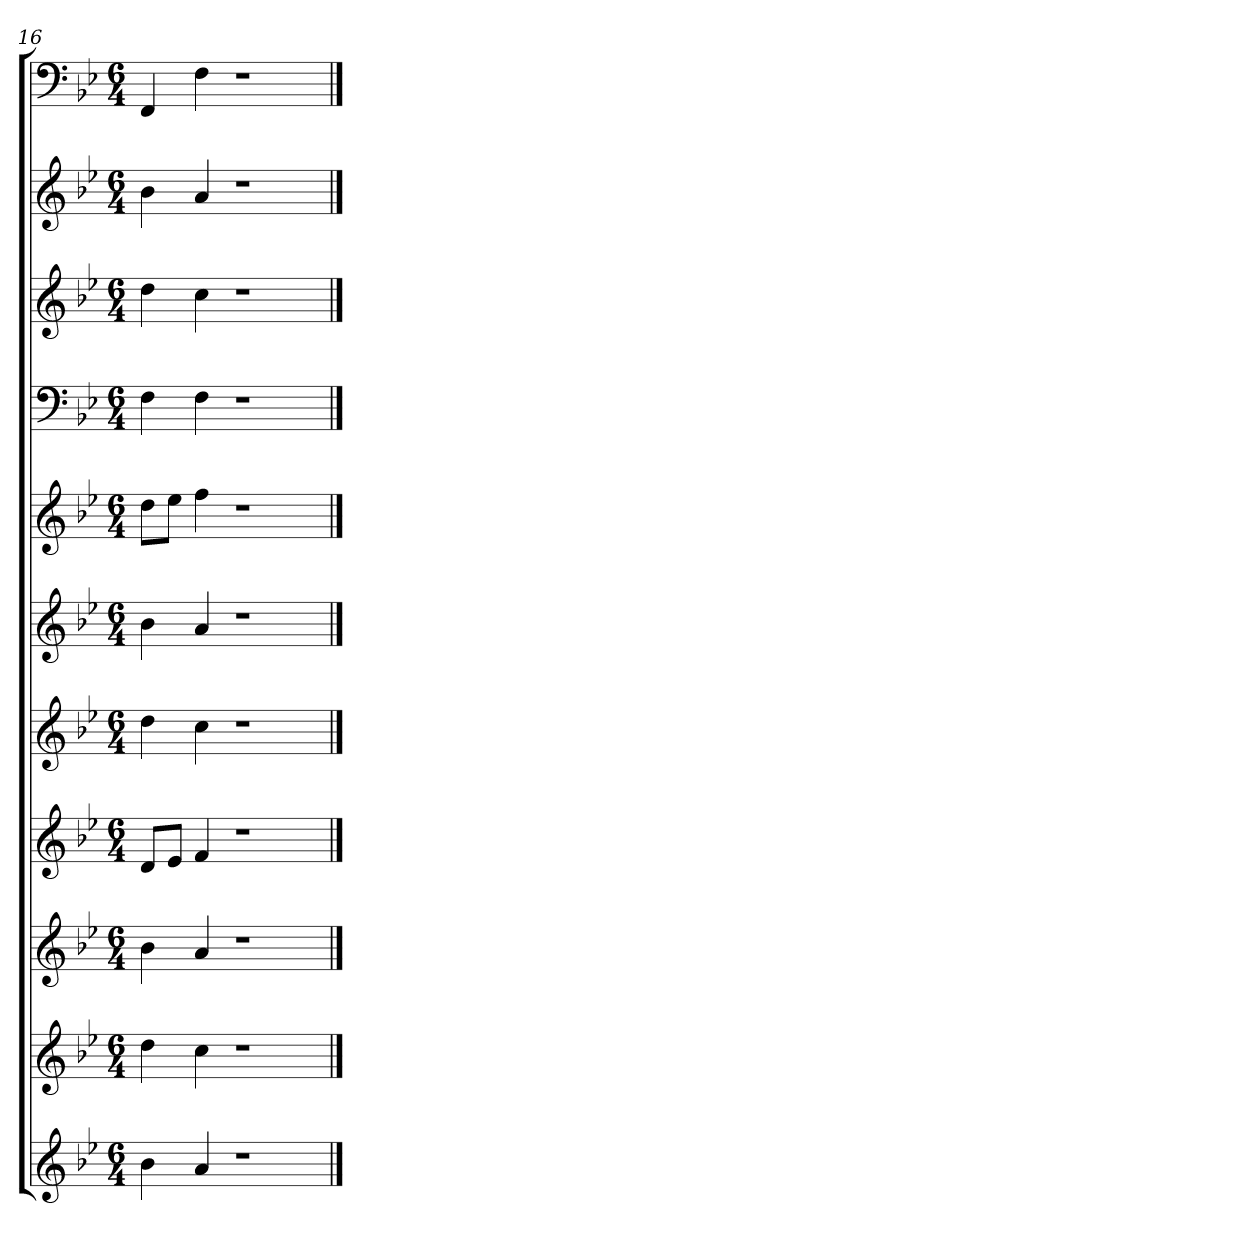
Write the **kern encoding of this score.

**kern	**kern	**kern	**kern	**kern	**kern	**kern	**kern	**kern	**kern	**kern
*part11	*part10	*part9	*part8	*part7	*part6	*part5	*part4	*part3	*part2	*part1
*staff11	*staff10	*staff9	*staff8	*staff7	*staff6	*staff5	*staff4	*staff3	*staff2	*staff1
*clefG2	*clefG2	*clefG2	*clefG2	*clefG2	*clefG2	*clefG2	*clefF4	*clefG2	*clefG2	*clefF4
*k[b-e-]	*k[b-e-]	*k[b-e-]	*k[b-e-]	*k[b-e-]	*k[b-e-]	*k[b-e-]	*k[b-e-]	*k[b-e-]	*k[b-e-]	*k[b-e-]
*B-:	*B-:	*B-:	*B-:	*B-:	*B-:	*B-:	*B-:	*B-:	*B-:	*B-:
*M6/4	*M6/4	*M6/4	*M6/4	*M6/4	*M6/4	*M6/4	*M6/4	*M6/4	*M6/4	*M6/4
=16	=16	=16	=16	=16	=16	=16	=16	=16	=16	=16
4b-	4dd	4b-	8d/L	4dd	4b-	8dd\L	4F	4dd	4b-	4FF
.	.	.	8e-/J	.	.	8ee-\J	.	.	.	.
4a	4cc	4a	4f	4cc	4a	4ff	4F	4cc	4a	4F
1r	1r	1r	1r	1r	1r	1r	1r	1r	1r	1r
==	==	==	==	==	==	==	==	==	==	==
*-	*-	*-	*-	*-	*-	*-	*-	*-	*-	*-
